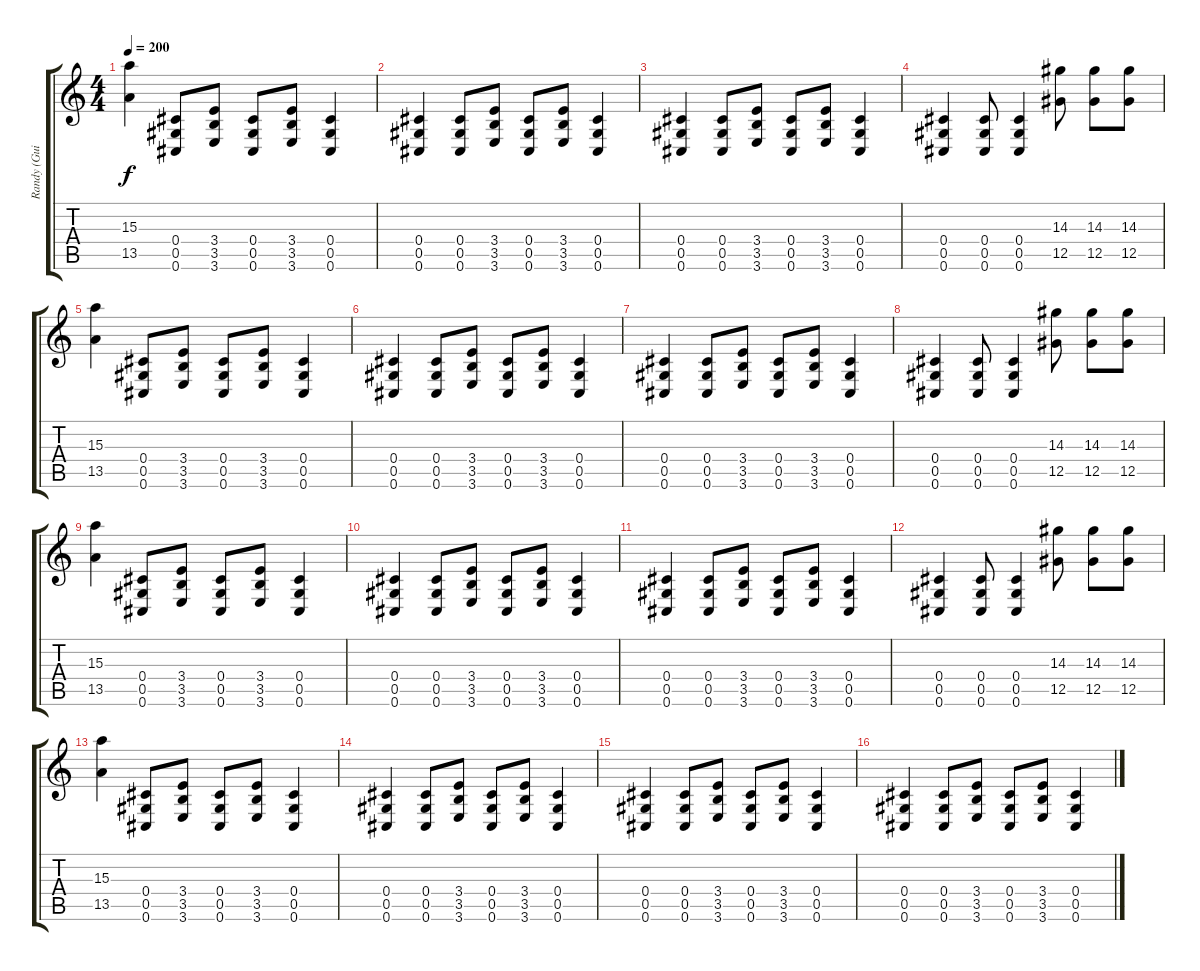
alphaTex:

\track ("Randy (Guitar + Lyrics)" "Randy (Gui") {instrument distortionguitar}
\staff {score tabs}
\tuning (Eb4 Bb3 Gb3 Db3 Ab2 Db2) {hide}
\ts (4 4)
\tempo 200
\clef g2
\ks c
(15.3 13.5).4{dy f} (0.4 0.5 0.6).8 (3.4 3.5 3.6).8 (0.4 0.5 0.6).8 (3.4 3.5 3.6).8 (0.4 0.5 0.6).4 |
(0.4 0.5 0.6).4 (0.4 0.5 0.6).8 (3.4 3.5 3.6).8 (0.4 0.5 0.6).8 (3.4 3.5 3.6).8 (0.4 0.5 0.6).4 |
(0.4 0.5 0.6).4 (0.4 0.5 0.6).8 (3.4 3.5 3.6).8 (0.4 0.5 0.6).8 (3.4 3.5 3.6).8 (0.4 0.5 0.6).4 |
(0.4 0.5 0.6).4 (0.4 0.5 0.6).8 (0.4 0.5 0.6).4 (14.3 12.5).8 (14.3 12.5).8 (14.3 12.5).8 |
(15.3 13.5).4 (0.4 0.5 0.6).8 (3.4 3.5 3.6).8 (0.4 0.5 0.6).8 (3.4 3.5 3.6).8 (0.4 0.5 0.6).4 |
(0.4 0.5 0.6).4 (0.4 0.5 0.6).8 (3.4 3.5 3.6).8 (0.4 0.5 0.6).8 (3.4 3.5 3.6).8 (0.4 0.5 0.6).4 |
(0.4 0.5 0.6).4 (0.4 0.5 0.6).8 (3.4 3.5 3.6).8 (0.4 0.5 0.6).8 (3.4 3.5 3.6).8 (0.4 0.5 0.6).4 |
(0.4 0.5 0.6).4 (0.4 0.5 0.6).8 (0.4 0.5 0.6).4 (14.3 12.5).8 (14.3 12.5).8 (14.3 12.5).8 |
(15.3 13.5).4 (0.4 0.5 0.6).8 (3.4 3.5 3.6).8 (0.4 0.5 0.6).8 (3.4 3.5 3.6).8 (0.4 0.5 0.6).4 |
(0.4 0.5 0.6).4 (0.4 0.5 0.6).8 (3.4 3.5 3.6).8 (0.4 0.5 0.6).8 (3.4 3.5 3.6).8 (0.4 0.5 0.6).4 |
(0.4 0.5 0.6).4 (0.4 0.5 0.6).8 (3.4 3.5 3.6).8 (0.4 0.5 0.6).8 (3.4 3.5 3.6).8 (0.4 0.5 0.6).4 |
(0.4 0.5 0.6).4 (0.4 0.5 0.6).8 (0.4 0.5 0.6).4 (14.3 12.5).8 (14.3 12.5).8 (14.3 12.5).8 |
(15.3 13.5).4 (0.4 0.5 0.6).8 (3.4 3.5 3.6).8 (0.4 0.5 0.6).8 (3.4 3.5 3.6).8 (0.4 0.5 0.6).4 |
(0.4 0.5 0.6).4 (0.4 0.5 0.6).8 (3.4 3.5 3.6).8 (0.4 0.5 0.6).8 (3.4 3.5 3.6).8 (0.4 0.5 0.6).4 |
(0.4 0.5 0.6).4 (0.4 0.5 0.6).8 (3.4 3.5 3.6).8 (0.4 0.5 0.6).8 (3.4 3.5 3.6).8 (0.4 0.5 0.6).4 |
(0.4 0.5 0.6).4 (0.4 0.5 0.6).8 (3.4 3.5 3.6).8 (0.4 0.5 0.6).8 (3.4 3.5 3.6).8 (0.4 0.5 0.6).4
